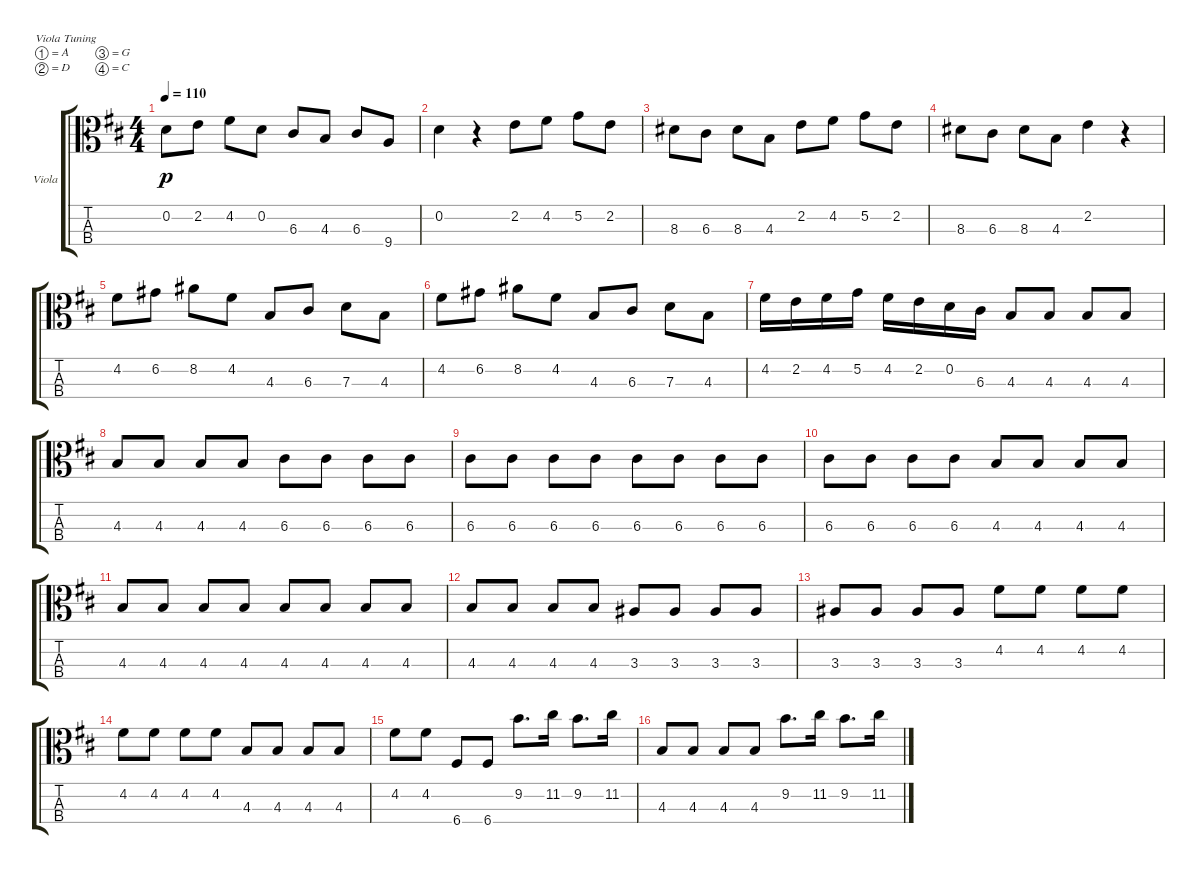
\defaultSystemsLayout 4
\bracketExtendMode groupsimilarinstruments
\firstSystemTrackNameOrientation horizontal
\otherSystemsTrackNameOrientation horizontal
\track ("Viola" "Viola") {instrument viola}
\staff {score tabs}
\tuning (A4 D4 G3 C3)
\ts (4 4)
\tempo 110
\clef c3
\scale
0.333333
\ks d
0.2.8{dy p} 2.2.8 4.2.8 0.2.8 6.3.8 4.3.8 6.3.8 9.4.8 |
\scale
0.333333 0.2.4 r.4 2.2.8 4.2.8 5.2.8 2.2.8 |
\scale
0.333333 8.3.8 6.3.8 8.3.8 4.3.8 2.2.8 4.2.8 5.2.8 2.2.8 |
\scale
0.333333 8.3.8 6.3.8 8.3.8 4.3.8 2.2.4 r.4 |
\scale
0.333333 4.2.8 6.2.8 8.2.8 4.2.8 4.3.8 6.3.8 7.3.8 4.3.8 |
\scale
0.333333 4.2.8 6.2.8 8.2.8 4.2.8 4.3.8 6.3.8 7.3.8 4.3.8 |
\scale
0.333333 4.2.16 2.2.16 4.2.16 5.2.16 4.2.16 2.2.16 0.2.16 6.3.16 4.3.8 4.3.8 4.3.8 4.3.8 |
\scale
0.333333 4.3.8 4.3.8 4.3.8 4.3.8 6.3.8 6.3.8 6.3.8 6.3.8 |
\scale
0.333333 6.3.8 6.3.8 6.3.8 6.3.8 6.3.8 6.3.8 6.3.8 6.3.8 |
\scale
0.333333 6.3.8 6.3.8 6.3.8 6.3.8 4.3.8 4.3.8 4.3.8 4.3.8 |
\scale
0.333333 4.3.8 4.3.8 4.3.8 4.3.8 4.3.8 4.3.8 4.3.8 4.3.8 |
\scale
0.333333 4.3.8 4.3.8 4.3.8 4.3.8 3.3.8 3.3.8 3.3.8 3.3.8 |
\scale
0.333333 3.3.8 3.3.8 3.3.8 3.3.8 4.2.8 4.2.8 4.2.8 4.2.8 |
\scale
0.333333 4.2.8 4.2.8 4.2.8 4.2.8 4.3.8 4.3.8 4.3.8 4.3.8 |
\scale
0.333333 4.2.8 4.2.8 6.4.8 6.4.8 9.2.8{d} 11.2.16 9.2.8{d} 11.2.16 |
\scale
0.333333 4.3.8 4.3.8 4.3.8 4.3.8 9.2.8{d} 11.2.16 9.2.8{d} 11.2.16
